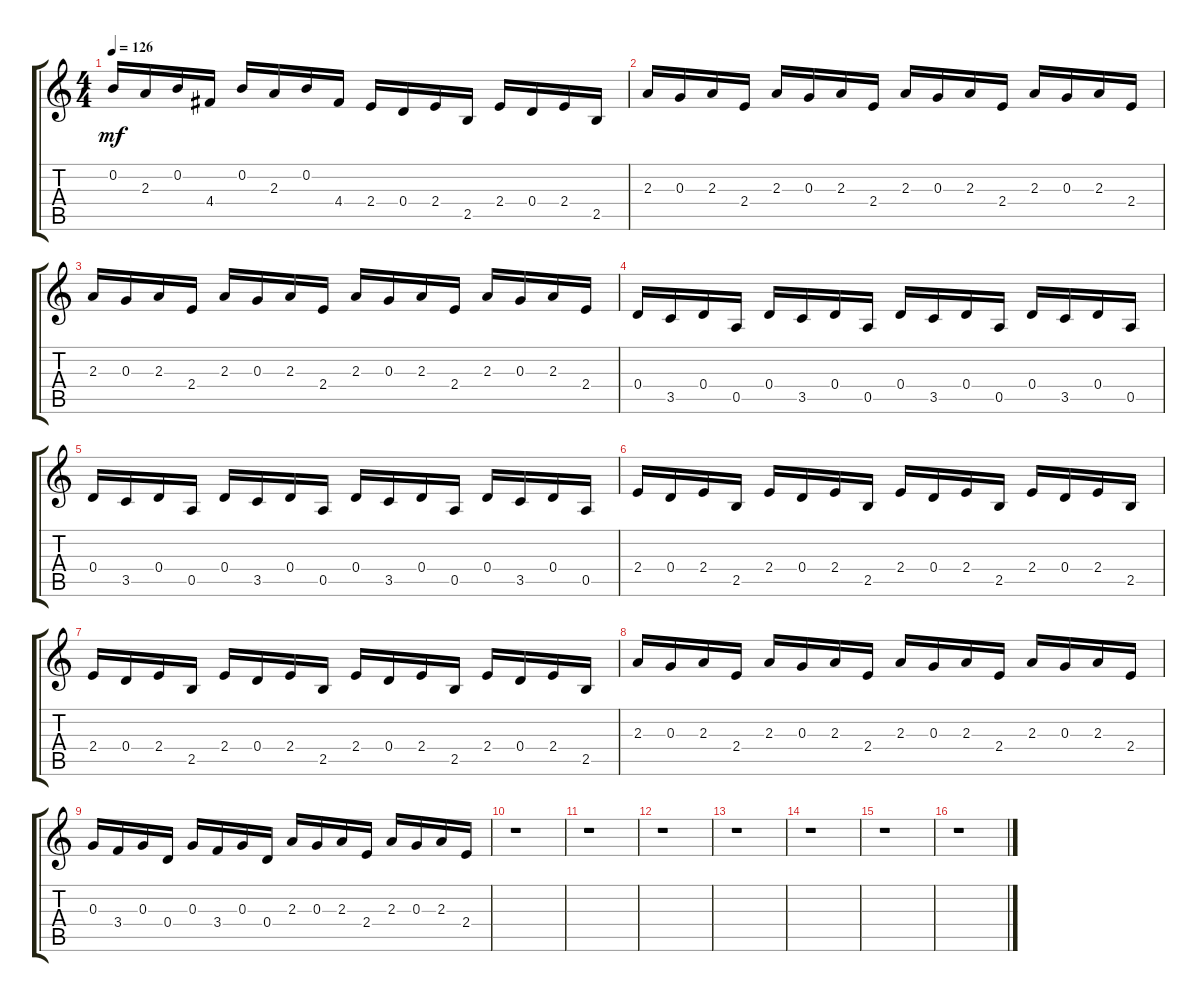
\track "" {instrument electricguitarmuted}
\staff {score tabs}
\tuning (E4 B3 G3 D3 A2 E2) {hide}
\ts (4 4)
\tempo 126
\clef g2
\ks c
0.2.16{dy mf} 2.3.16 0.2.16 4.4.16 0.2.16 2.3.16 0.2.16 4.4.16 2.4.16 0.4.16 2.4.16 2.5.16 2.4.16 0.4.16 2.4.16 2.5.16 |
2.3.16 0.3.16 2.3.16 2.4.16 2.3.16 0.3.16 2.3.16 2.4.16 2.3.16 0.3.16 2.3.16 2.4.16 2.3.16 0.3.16 2.3.16 2.4.16 |
2.3.16 0.3.16 2.3.16 2.4.16 2.3.16 0.3.16 2.3.16 2.4.16 2.3.16 0.3.16 2.3.16 2.4.16 2.3.16 0.3.16 2.3.16 2.4.16 |
0.4.16 3.5.16 0.4.16 0.5.16 0.4.16 3.5.16 0.4.16 0.5.16 0.4.16 3.5.16 0.4.16 0.5.16 0.4.16 3.5.16 0.4.16 0.5.16 |
0.4.16 3.5.16 0.4.16 0.5.16 0.4.16 3.5.16 0.4.16 0.5.16 0.4.16 3.5.16 0.4.16 0.5.16 0.4.16 3.5.16 0.4.16 0.5.16 |
2.4.16 0.4.16 2.4.16 2.5.16 2.4.16 0.4.16 2.4.16 2.5.16 2.4.16 0.4.16 2.4.16 2.5.16 2.4.16 0.4.16 2.4.16 2.5.16 |
2.4.16 0.4.16 2.4.16 2.5.16 2.4.16 0.4.16 2.4.16 2.5.16 2.4.16 0.4.16 2.4.16 2.5.16 2.4.16 0.4.16 2.4.16 2.5.16 |
2.3.16 0.3.16 2.3.16 2.4.16 2.3.16 0.3.16 2.3.16 2.4.16 2.3.16 0.3.16 2.3.16 2.4.16 2.3.16 0.3.16 2.3.16 2.4.16 |
0.3.16 3.4.16 0.3.16 0.4.16 0.3.16 3.4.16 0.3.16 0.4.16 2.3.16 0.3.16 2.3.16 2.4.16 2.3.16 0.3.16 2.3.16 2.4.16 |
r.1 |
r.1 |
r.1 |
r.1 |
r.1 |
r.1 |
r.1
